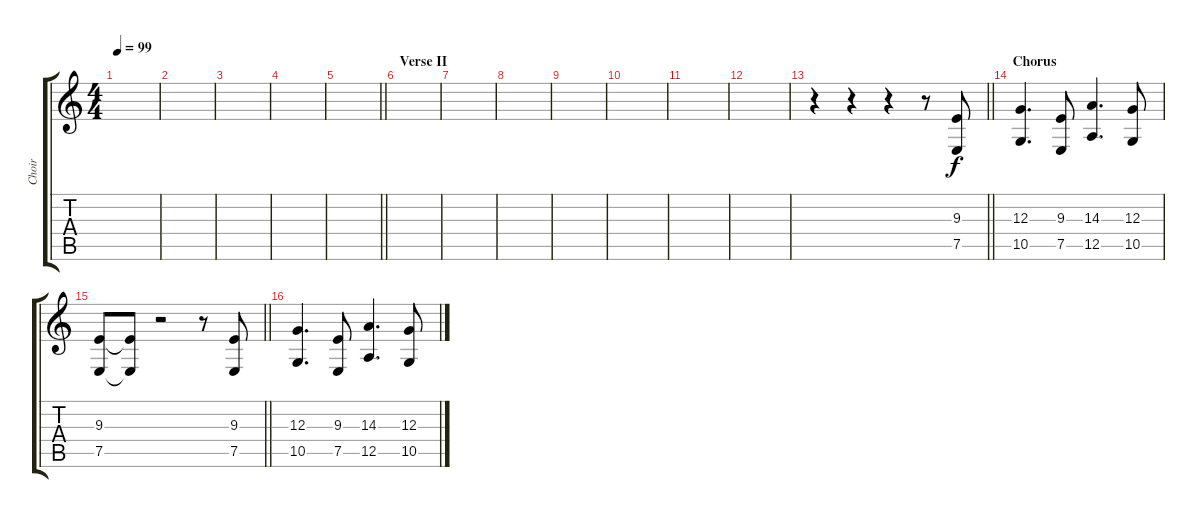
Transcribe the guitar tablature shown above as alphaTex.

\track ("Choir" "Choir") {instrument pad4choir}
\staff {score tabs}
\tuning (E4 B3 G3 D3 A2 E2) {hide}
\ts (4 4)
\tempo 99
\clef g2
\ks c
|
|
|
|
\barLineRight lightlight
|
\section ("" "Verse II")
|
|
|
|
|
|
|
\barLineRight lightlight
r.4 r.4 r.4 r.8 (9.3 7.5).8 |
\section ("" "Chorus")
(12.3 10.5).4{d} (9.3 7.5).8 (14.3 12.5).4{d} (12.3 10.5).8 |
\barLineRight lightlight
(9.3 7.5).8 (9.3{t} 7.5{t}).8 r.2 r.8 (9.3 7.5).8 |
(12.3 10.5).4{d} (9.3 7.5).8 (14.3 12.5).4{d} (12.3 10.5).8
